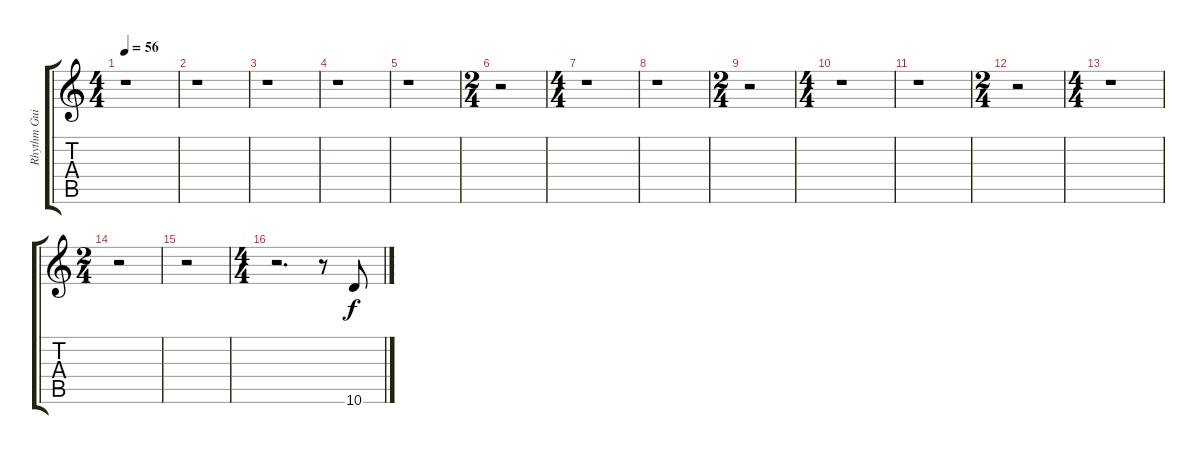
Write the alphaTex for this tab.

\track ("Rhythm Guitar I (Gilmour)" "Rhythm Gui") {instrument distortionguitar}
\staff {score tabs}
\tuning (E4 B3 G3 D3 A2 E2) {hide}
\ts (4 4)
\tempo 56
\clef g2
\ks c
r.1{dy f} |
r.1 |
r.1 |
r.1 |
r.1 |
\ts (2 4)
r.2 |
\ts (4 4)
r.1 |
r.1 |
\ts (2 4)
r.2 |
\ts (4 4)
r.1 |
r.1 |
\ts (2 4)
r.2 |
\ts (4 4)
r.1 |
\ts (2 4)
r.2 |
r.2 |
\ts (4 4)
r.2{d} r.8 10.6{ss}.8
